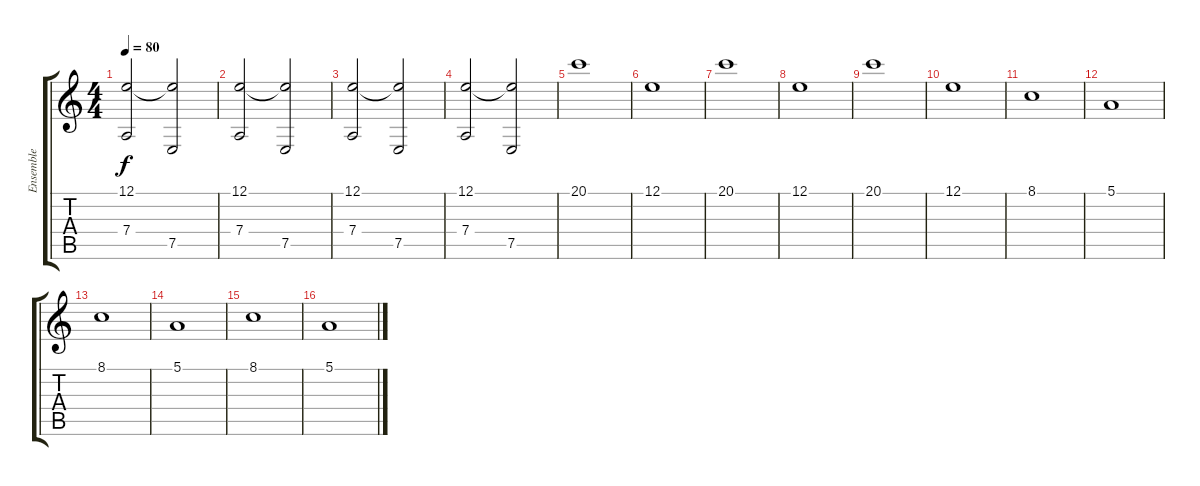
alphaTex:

\track ("Ensemble" "Ensemble") {instrument stringensemble2}
\staff {score tabs}
\tuning (E4 B3 G3 D3 A2 E2) {hide}
\ts (4 4)
\tempo 80
\clef g2
\ks c
(12.1 7.4).2{dy f} (12.1{t} 7.5).2 |
(12.1 7.4).2 (12.1{t} 7.5).2 |
(12.1 7.4).2 (12.1{t} 7.5).2 |
(12.1 7.4).2 (12.1{t} 7.5).2 |
20.1.1 |
12.1.1 |
20.1.1 |
12.1.1 |
20.1.1 |
12.1.1 |
8.1.1 |
5.1.1 |
8.1.1 |
5.1.1 |
8.1.1 |
5.1.1
